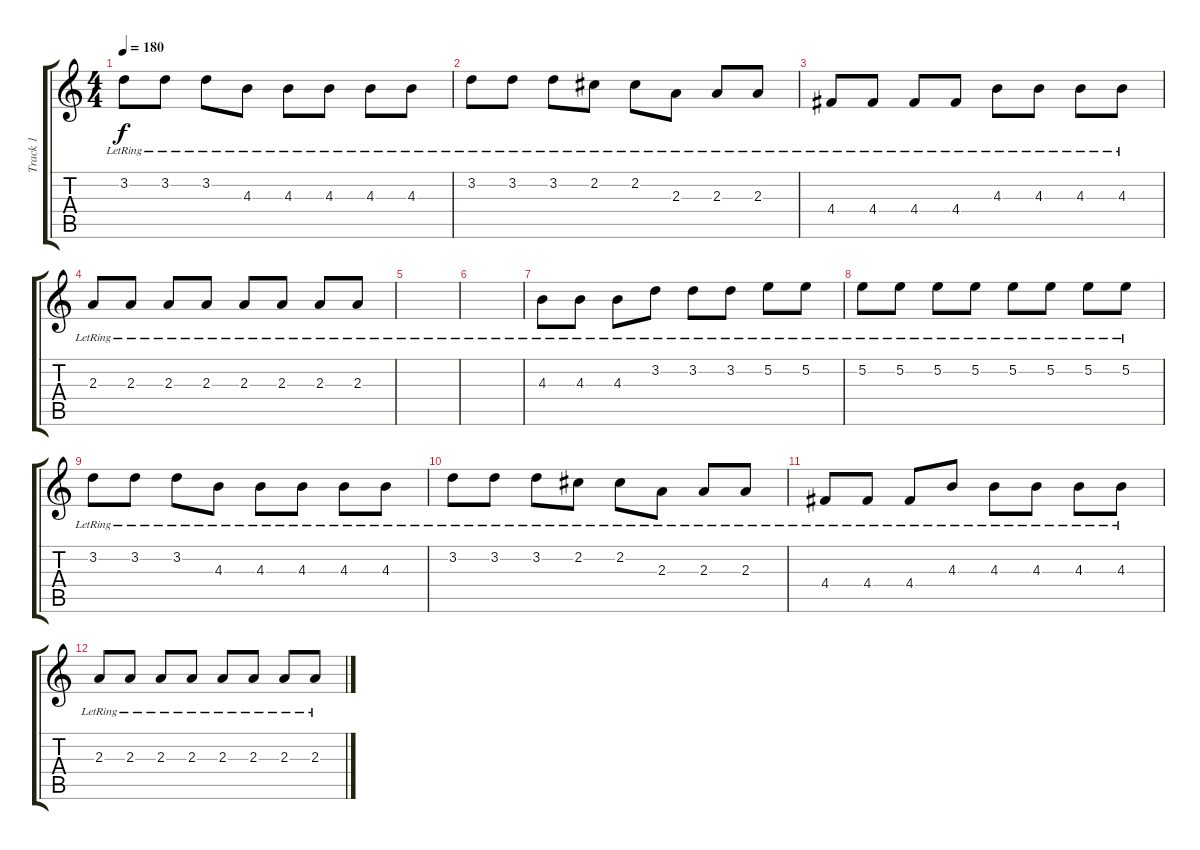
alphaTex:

\track ("Track 1" "Track 1") {instrument electricpiano1}
\staff {score tabs}
\tuning (E5 B4 G4 D4 A3 E3) {hide}
\ts (4 4)
\tempo 180
\clef g2
\ks c
3.2{lr}.8{dy f} 3.2{lr}.8 3.2{lr}.8 4.3{lr}.8 4.3{lr}.8 4.3{lr}.8 4.3{lr}.8 4.3{lr}.8 |
3.2{lr}.8 3.2{lr}.8 3.2{lr}.8 2.2{lr}.8 2.2{lr}.8 2.3{lr}.8 2.3{lr}.8 2.3{lr}.8 |
4.4{lr}.8 4.4{lr}.8 4.4{lr}.8 4.4{lr}.8 4.3{lr}.8 4.3{lr}.8 4.3{lr}.8 4.3{lr}.8 |
2.3{lr}.8 2.3{lr}.8 2.3{lr}.8 2.3{lr}.8 2.3{lr}.8 2.3{lr}.8 2.3{lr}.8 2.3{lr}.8 |
|
|
4.3{lr}.8 4.3{lr}.8 4.3{lr}.8 3.2{lr}.8 3.2{lr}.8 3.2{lr}.8 5.2{lr}.8 5.2{lr}.8 |
5.2{lr}.8 5.2{lr}.8 5.2{lr}.8 5.2{lr}.8 5.2{lr}.8 5.2{lr}.8 5.2{lr}.8 5.2{lr}.8 |
3.2{lr}.8 3.2{lr}.8 3.2{lr}.8 4.3{lr}.8 4.3{lr}.8 4.3{lr}.8 4.3{lr}.8 4.3{lr}.8 |
3.2{lr}.8 3.2{lr}.8 3.2{lr}.8 2.2{lr}.8 2.2{lr}.8 2.3{lr}.8 2.3{lr}.8 2.3{lr}.8 |
4.4{lr}.8 4.4{lr}.8 4.4{lr}.8 4.3{lr}.8 4.3{lr}.8 4.3{lr}.8 4.3{lr}.8 4.3{lr}.8 |
2.3{lr}.8 2.3{lr}.8 2.3{lr}.8 2.3{lr}.8 2.3{lr}.8 2.3{lr}.8 2.3{lr}.8 2.3{lr}.8
